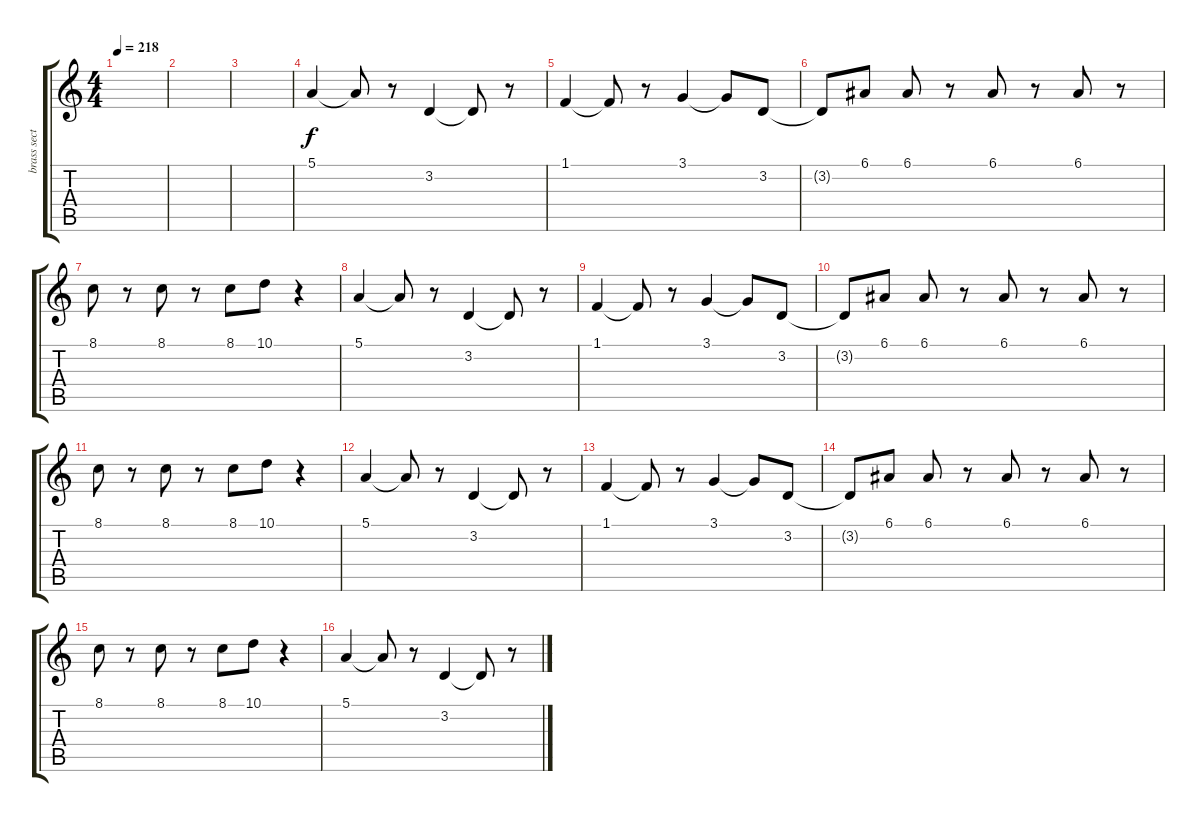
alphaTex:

\track ("brass section" "brass sect") {instrument brasssection}
\staff {score tabs}
\tuning (E4 B3 G3 D3 A2 E2) {hide}
\ts (4 4)
\tempo 218
\clef g2
\ks c
|
|
|
5.1.4{balance 4} 5.1{t}.8 r.8 3.2.4 3.2{t}.8 r.8 |
1.1.4 1.1{t}.8 r.8 3.1.4 3.1{t}.8 3.2.8 |
3.2{t}.8 6.1.8{balance 12} 6.1.8 r.8 6.1.8 r.8 6.1.8 r.8 |
8.1.8 r.8 8.1.8 r.8 8.1.8 10.1.8 r.4 |
5.1.4{balance 4} 5.1{t}.8 r.8 3.2.4 3.2{t}.8 r.8 |
1.1.4 1.1{t}.8 r.8 3.1.4 3.1{t}.8 3.2.8 |
3.2{t}.8 6.1.8{balance 12} 6.1.8 r.8 6.1.8 r.8 6.1.8 r.8 |
8.1.8 r.8 8.1.8 r.8 8.1.8 10.1.8 r.4 |
5.1.4{balance 4} 5.1{t}.8 r.8 3.2.4 3.2{t}.8 r.8 |
1.1.4 1.1{t}.8 r.8 3.1.4 3.1{t}.8 3.2.8 |
3.2{t}.8 6.1.8{balance 12} 6.1.8 r.8 6.1.8 r.8 6.1.8 r.8 |
8.1.8 r.8 8.1.8 r.8 8.1.8 10.1.8 r.4 |
5.1.4{balance 4} 5.1{t}.8 r.8 3.2.4 3.2{t}.8 r.8
